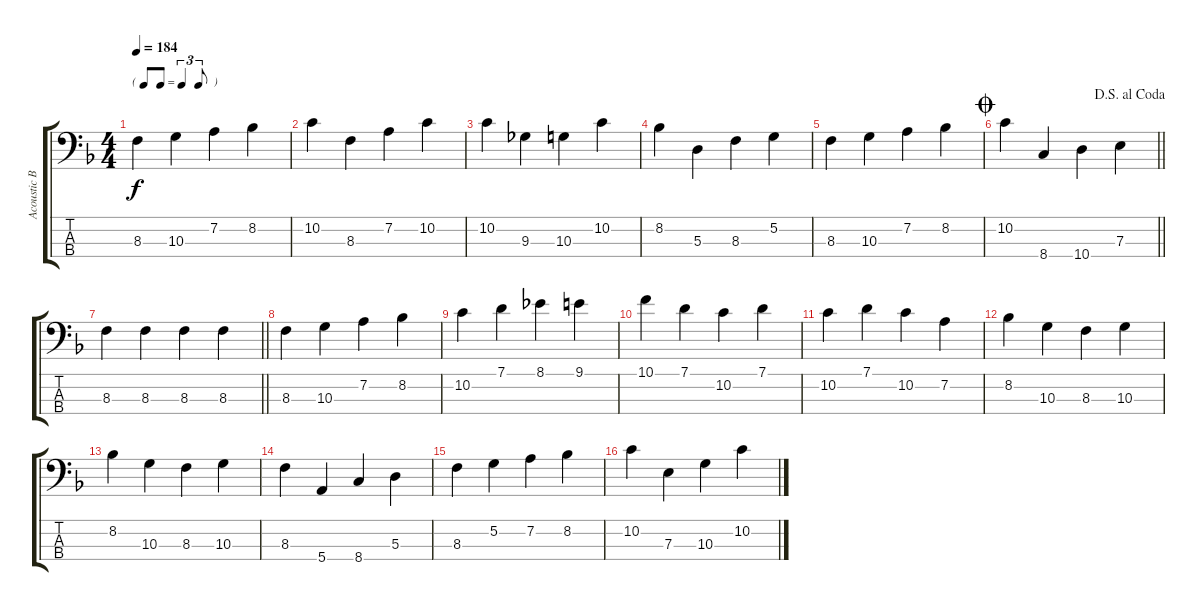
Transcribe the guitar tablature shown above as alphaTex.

\track ("Acoustic Bass" "Acoustic B") {instrument acousticbass}
\staff {score tabs}
\tuning (G2 D2 A1 E1) {hide}
\ts (4 4)
\tf triplet8th
\tempo 184
\clef f4
\ks f
8.3.4{dy f} 10.3.4 7.2.4 8.2.4 |
10.2.4 8.3.4 7.2.4 10.2.4 |
10.2.4 9.3.4 10.3.4 10.2.4 |
8.2.4 5.3.4 8.3.4 5.2.4 |
8.3.4 10.3.4 7.2.4 8.2.4 |
\jump coda
\jump dalsegnoalcoda
\barLineRight lightlight
10.2.4 8.4.4 10.4.4 7.3.4 |
\barLineRight lightlight
8.3.4 8.3.4 8.3.4 8.3.4 |
8.3.4 10.3.4 7.2.4 8.2.4 |
10.2.4 7.1.4 8.1.4 9.1.4 |
10.1.4 7.1.4 10.2.4 7.1.4 |
10.2.4 7.1.4 10.2.4 7.2.4 |
8.2.4 10.3.4 8.3.4 10.3.4 |
8.2.4 10.3.4 8.3.4 10.3.4 |
8.3.4 5.4.4 8.4.4 5.3.4 |
8.3.4 5.2.4 7.2.4 8.2.4 |
10.2.4 7.3.4 10.3.4 10.2.4
